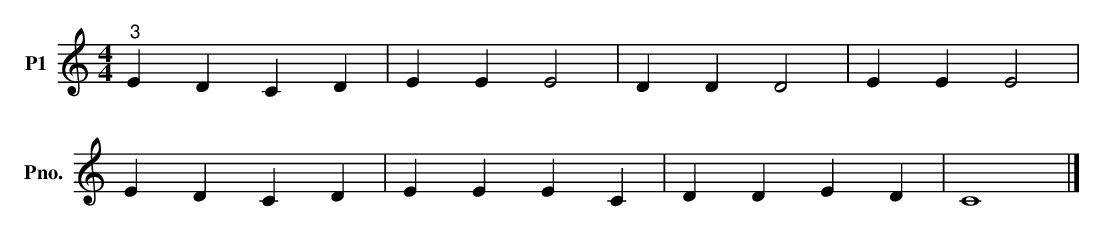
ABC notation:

X:1
T:玛丽有只小羔羊
L:1/4
M:4/4
K:C
V:1 treble nm="P1" snm="Pno."
V:1
"^3" E D C D | E E E2 | D D D2 | E E E2 |$ E D C D | E E E C | D D E D | C4 |] %8
